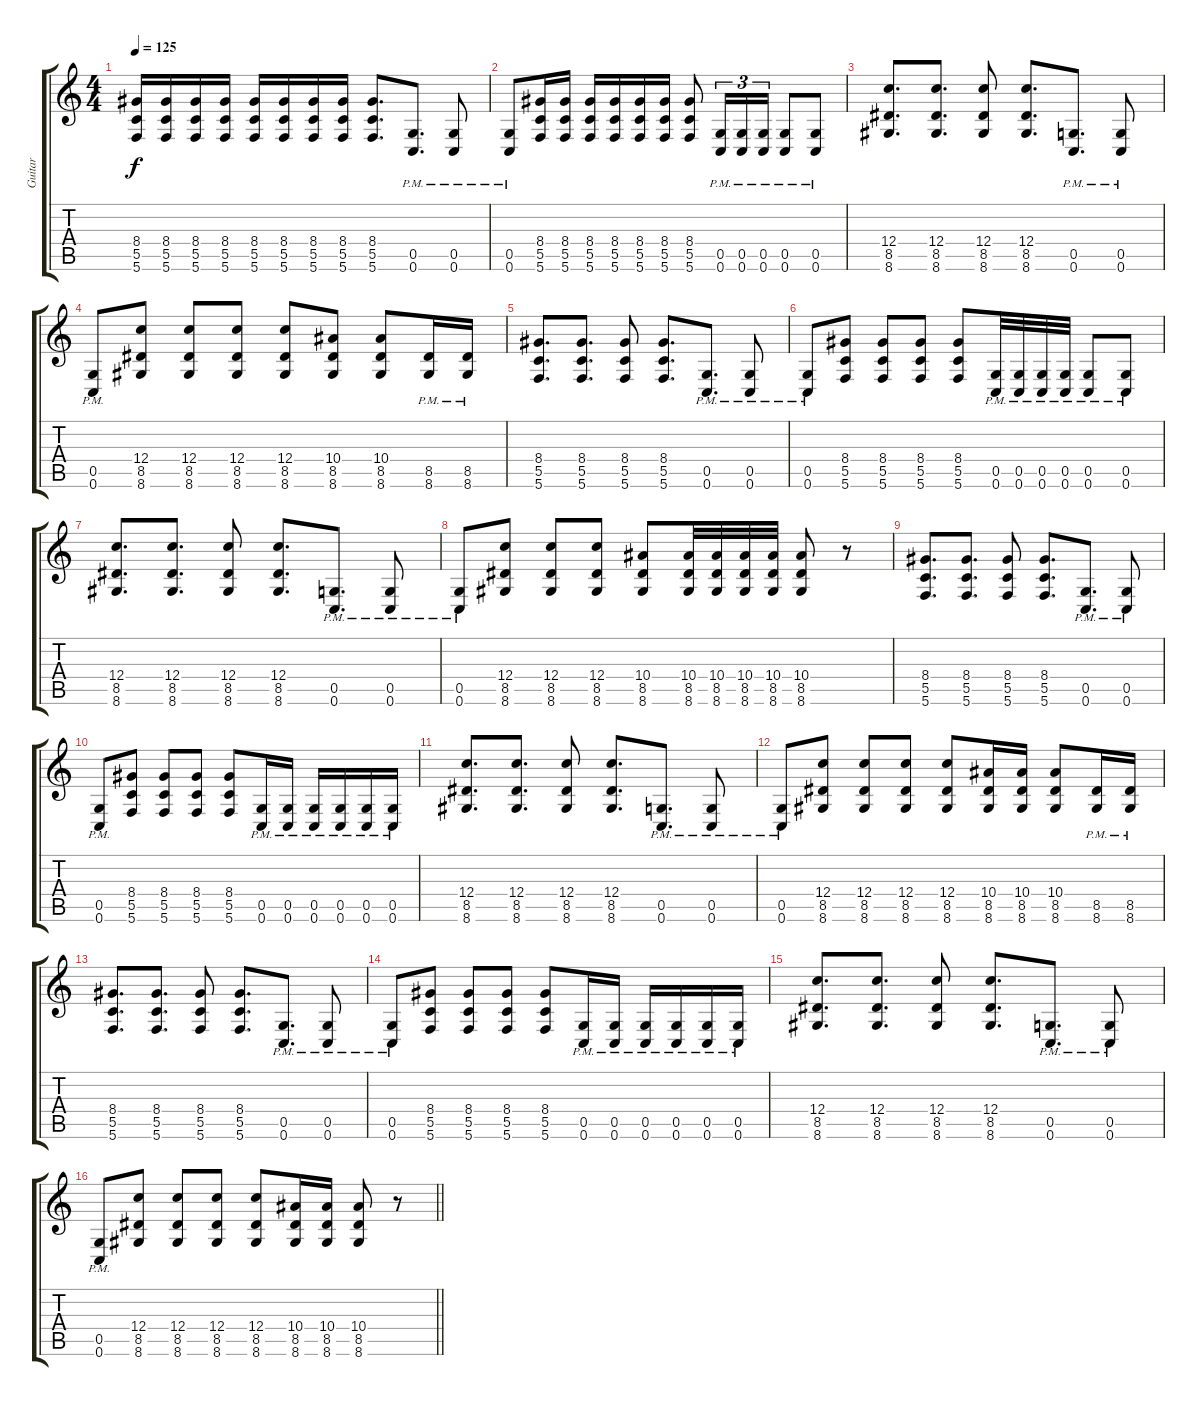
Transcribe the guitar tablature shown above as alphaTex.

\track ("Guitar" "Guitar") {instrument distortionguitar}
\staff {score tabs}
\tuning (D4 A3 F3 C3 G2 C2) {hide}
\ts (4 4)
\section ("" "")
\tempo 125
\clef g2
\ks c
(8.4 5.5 5.6).16{dy f} (8.4 5.5 5.6).16 (8.4 5.5 5.6).16 (8.4 5.5 5.6).16 (8.4 5.5 5.6).16 (8.4 5.5 5.6).16 (8.4 5.5 5.6).16 (8.4 5.5 5.6).16 (8.4 5.5 5.6).8{d} (0.5{pm} 0.6{pm}).8{d} (0.5{pm} 0.6{pm}).8 |
(0.5{pm} 0.6{pm}).8 (8.4 5.5 5.6).16 (8.4 5.5 5.6).16 (8.4 5.5 5.6).16 (8.4 5.5 5.6).16 (8.4 5.5 5.6).16 (8.4 5.5 5.6).16 (8.4 5.5 5.6).8 (0.5{pm} 0.6{pm}).16{tu (3 2)} (0.5{pm} 0.6{pm}).16{tu (3 2)} (0.5{pm} 0.6{pm}).16{tu (3 2)} (0.5{pm} 0.6{pm}).8 (0.5{pm} 0.6{pm}).8 |
(12.4 8.5 8.6).8{d} (12.4 8.5 8.6).8{d} (12.4 8.5 8.6).8 (12.4 8.5 8.6).8{d} (0.5{pm} 0.6{pm}).8{d} (0.5{pm} 0.6{pm}).8 |
(0.5{pm} 0.6{pm}).8 (12.4 8.5 8.6).8 (12.4 8.5 8.6).8 (12.4 8.5 8.6).8 (12.4 8.5 8.6).8 (10.4 8.5 8.6).8 (10.4 8.5 8.6).8 (8.5{pm} 8.6{pm}).16 (8.5{pm} 8.6{pm}).16 |
(8.4 5.5 5.6).8{d} (8.4 5.5 5.6).8{d} (8.4 5.5 5.6).8 (8.4 5.5 5.6).8{d} (0.5{pm} 0.6{pm}).8{d} (0.5{pm} 0.6{pm}).8 |
(0.5{pm} 0.6{pm}).8 (8.4 5.5 5.6).8 (8.4 5.5 5.6).8 (8.4 5.5 5.6).8 (8.4 5.5 5.6).8 (0.5{pm} 0.6{pm}).32 (0.5{pm} 0.6{pm}).32 (0.5{pm} 0.6{pm}).32 (0.5{pm} 0.6{pm}).32 (0.5{pm} 0.6{pm}).8 (0.5{pm} 0.6{pm}).8 |
(12.4 8.5 8.6).8{d} (12.4 8.5 8.6).8{d} (12.4 8.5 8.6).8 (12.4 8.5 8.6).8{d} (0.5{pm} 0.6{pm}).8{d} (0.5{pm} 0.6{pm}).8 |
(0.5{pm} 0.6{pm}).8 (12.4 8.5 8.6).8 (12.4 8.5 8.6).8 (12.4 8.5 8.6).8 (10.4 8.5 8.6).8 (10.4 8.5 8.6).32 (10.4 8.5 8.6).32 (10.4 8.5 8.6).32 (10.4 8.5 8.6).32 (10.4 8.5 8.6).8 r.8 |
(8.4 5.5 5.6).8{d} (8.4 5.5 5.6).8{d} (8.4 5.5 5.6).8 (8.4 5.5 5.6).8{d} (0.5{pm} 0.6{pm}).8{d} (0.5{pm} 0.6{pm}).8 |
(0.5{pm} 0.6{pm}).8 (8.4 5.5 5.6).8 (8.4 5.5 5.6).8 (8.4 5.5 5.6).8 (8.4 5.5 5.6).8 (0.5{pm} 0.6{pm}).16 (0.5{pm} 0.6{pm}).16 (0.5{pm} 0.6{pm}).16 (0.5{pm} 0.6{pm}).16 (0.5{pm} 0.6{pm}).16 (0.5{pm} 0.6{pm}).16 |
(12.4 8.5 8.6).8{d} (12.4 8.5 8.6).8{d} (12.4 8.5 8.6).8 (12.4 8.5 8.6).8{d} (0.5{pm} 0.6{pm}).8{d} (0.5{pm} 0.6{pm}).8 |
(0.5{pm} 0.6{pm}).8 (12.4 8.5 8.6).8 (12.4 8.5 8.6).8 (12.4 8.5 8.6).8 (12.4 8.5 8.6).8 (10.4 8.5 8.6).16 (10.4 8.5 8.6).16 (10.4 8.5 8.6).8 (8.5{pm} 8.6{pm}).16 (8.5{pm} 8.6{pm}).16 |
(8.4 5.5 5.6).8{d} (8.4 5.5 5.6).8{d} (8.4 5.5 5.6).8 (8.4 5.5 5.6).8{d} (0.5{pm} 0.6{pm}).8{d} (0.5{pm} 0.6{pm}).8 |
(0.5{pm} 0.6{pm}).8 (8.4 5.5 5.6).8 (8.4 5.5 5.6).8 (8.4 5.5 5.6).8 (8.4 5.5 5.6).8 (0.5{pm} 0.6{pm}).16 (0.5{pm} 0.6{pm}).16 (0.5{pm} 0.6{pm}).16 (0.5{pm} 0.6{pm}).16 (0.5{pm} 0.6{pm}).16 (0.5{pm} 0.6{pm}).16 |
(12.4 8.5 8.6).8{d} (12.4 8.5 8.6).8{d} (12.4 8.5 8.6).8 (12.4 8.5 8.6).8{d} (0.5{pm} 0.6{pm}).8{d} (0.5{pm} 0.6{pm}).8 |
\barLineRight lightlight
(0.5{pm} 0.6{pm}).8 (12.4 8.5 8.6).8 (12.4 8.5 8.6).8 (12.4 8.5 8.6).8 (12.4 8.5 8.6).8 (10.4 8.5 8.6).16 (10.4 8.5 8.6).16 (10.4 8.5 8.6).8 r.8
